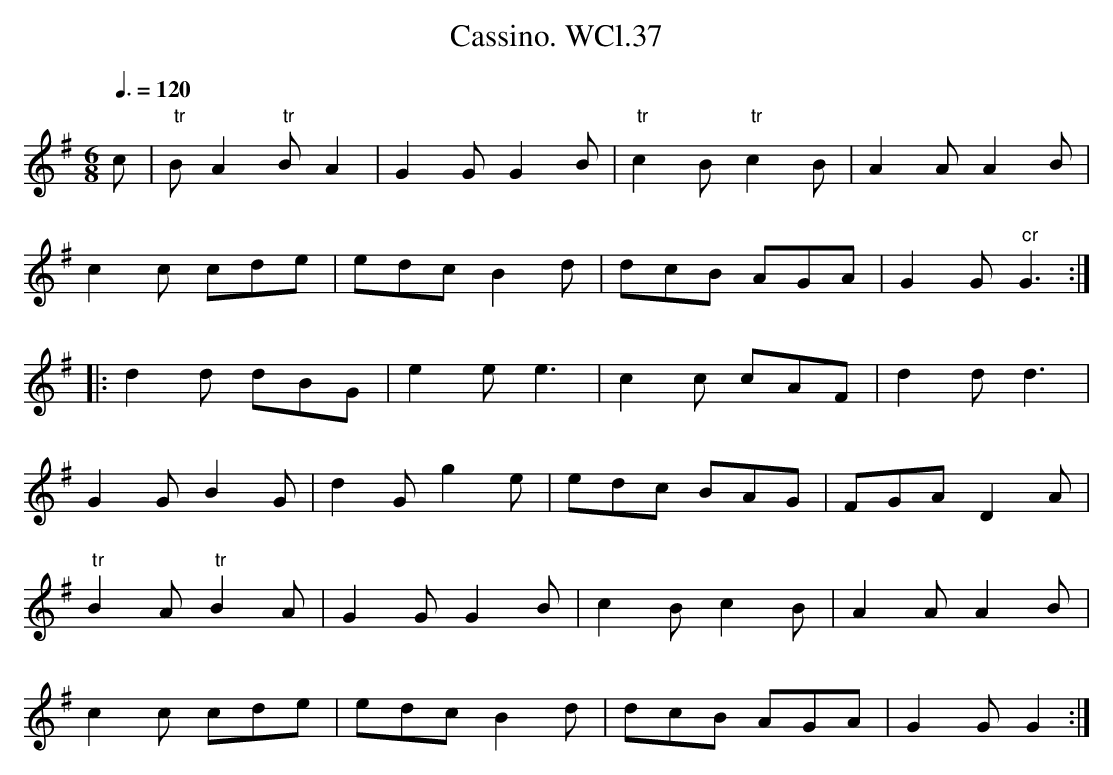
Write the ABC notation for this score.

X:1
T:Cassino. WCl.37
M:6/8
L:1/8
Q:3/8=120
K:G
c|" tr"BA2 " tr"BA2|G2G G2B|" tr"c2B " tr"c2B|A2A A2B|
c2c  cde|edc B2d|dcB AGA|G2G " cr"G3:|
|:d2d dBG|e2e e3|c2c cAF|d2d d3|
G2G B2G|d2G g2e|edc BAG|FGA D2A|
" tr"B2A " tr"B2A|G2G G2B|c2B c2B|A2A A2B|
c2c cde|edc B2d|dcB AGA|G2G G2:|
